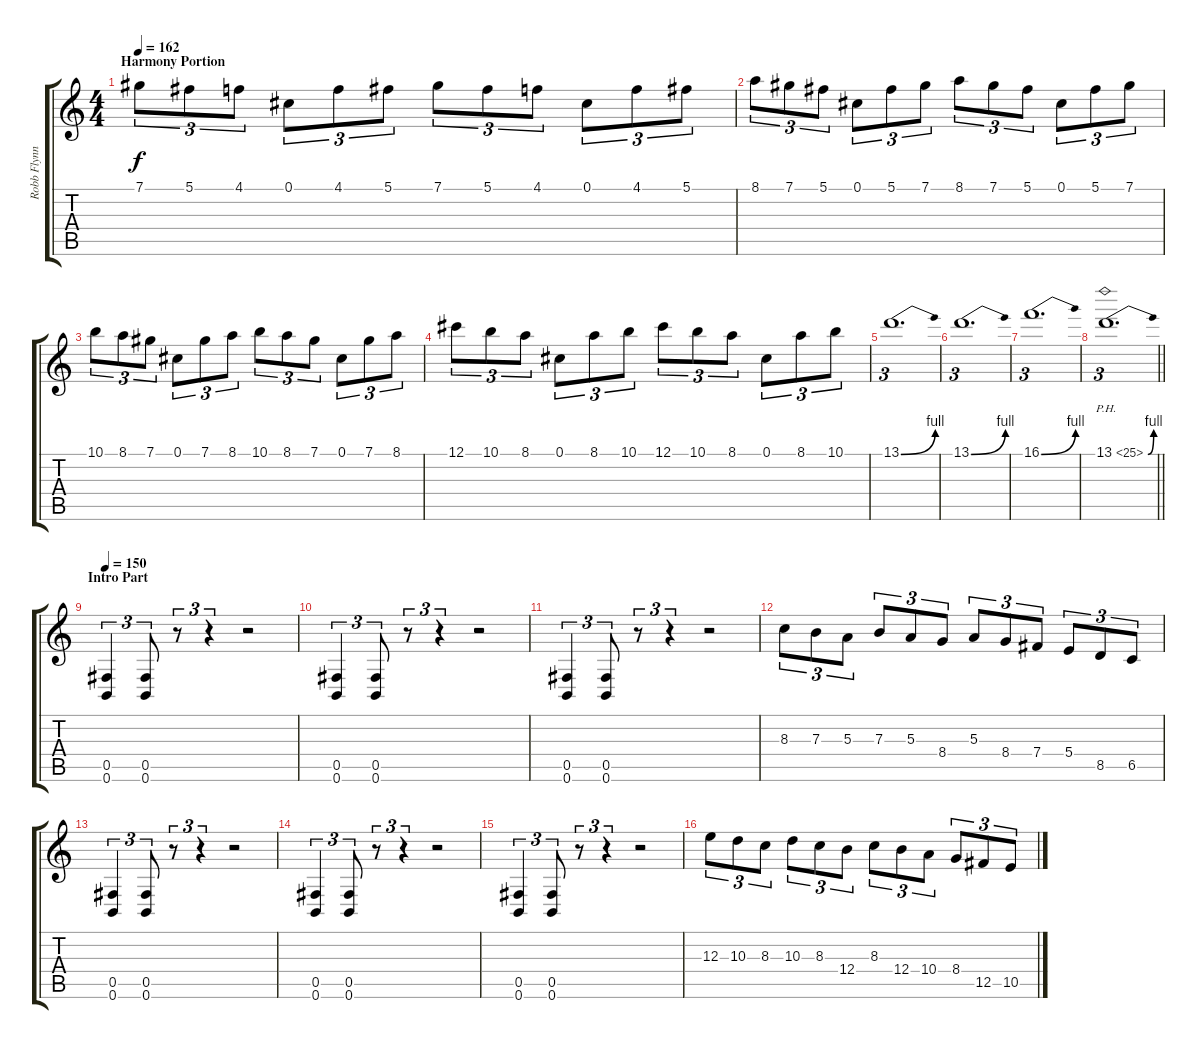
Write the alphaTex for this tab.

\track ("Robb Flynn" "Robb Flynn") {instrument distortionguitar}
\staff {score tabs}
\tuning (Db4 Ab3 E3 B2 Gb2 B1) {hide}
\ts (4 4)
\section ("" "Harmony Portion")
\tempo 162
\clef g2
\ks c
7.1.8{tu (3 2) dy f balance 14} 5.1.8{tu (3 2)} 4.1.8{tu (3 2)} 0.1.8{tu (3 2)} 4.1.8{tu (3 2)} 5.1.8{tu (3 2)} 7.1.8{tu (3 2)} 5.1.8{tu (3 2)} 4.1.8{tu (3 2)} 0.1.8{tu (3 2)} 4.1.8{tu (3 2)} 5.1.8{tu (3 2)} |
8.1.8{tu (3 2)} 7.1.8{tu (3 2)} 5.1.8{tu (3 2)} 0.1.8{tu (3 2)} 5.1.8{tu (3 2)} 7.1.8{tu (3 2)} 8.1.8{tu (3 2)} 7.1.8{tu (3 2)} 5.1.8{tu (3 2)} 0.1.8{tu (3 2)} 5.1.8{tu (3 2)} 7.1.8{tu (3 2)} |
10.1.8{tu (3 2)} 8.1.8{tu (3 2)} 7.1.8{tu (3 2)} 0.1.8{tu (3 2)} 7.1.8{tu (3 2)} 8.1.8{tu (3 2)} 10.1.8{tu (3 2)} 8.1.8{tu (3 2)} 7.1.8{tu (3 2)} 0.1.8{tu (3 2)} 7.1.8{tu (3 2)} 8.1.8{tu (3 2)} |
12.1.8{tu (3 2)} 10.1.8{tu (3 2)} 8.1.8{tu (3 2)} 0.1.8{tu (3 2)} 8.1.8{tu (3 2)} 10.1.8{tu (3 2)} 12.1.8{tu (3 2)} 10.1.8{tu (3 2)} 8.1.8{tu (3 2)} 0.1.8{tu (3 2)} 8.1.8{tu (3 2)} 10.1.8{tu (3 2)} |
13.1{be (bend 0 0 60 4)}.1{d tu (3 2)} |
13.1{be (bend 0 0 60 4)}.1{d tu (3 2)} |
16.1{be (bend 0 0 60 4)}.1{d tu (3 2)} |
\barLineRight lightlight
13.1{be (bend 0 0 60 4) ph 12}.1{d tu (3 2)} |
\section ("" "Intro Part")
\tempo 150
(0.5 0.6).4{tu (3 2)} (0.5 0.6).8{tu (3 2)} r.8{tu (3 2)} r.4{tu (3 2)} r.2 |
(0.5 0.6).4{tu (3 2)} (0.5 0.6).8{tu (3 2)} r.8{tu (3 2)} r.4{tu (3 2)} r.2 |
(0.5 0.6).4{tu (3 2)} (0.5 0.6).8{tu (3 2)} r.8{tu (3 2)} r.4{tu (3 2)} r.2 |
8.3.8{tu (3 2)} 7.3.8{tu (3 2)} 5.3.8{tu (3 2)} 7.3.8{tu (3 2)} 5.3.8{tu (3 2)} 8.4.8{tu (3 2)} 5.3.8{tu (3 2)} 8.4.8{tu (3 2)} 7.4.8{tu (3 2)} 5.4.8{tu (3 2)} 8.5.8{tu (3 2)} 6.5.8{tu (3 2)} |
(0.5 0.6).4{tu (3 2)} (0.5 0.6).8{tu (3 2)} r.8{tu (3 2)} r.4{tu (3 2)} r.2 |
(0.5 0.6).4{tu (3 2)} (0.5 0.6).8{tu (3 2)} r.8{tu (3 2)} r.4{tu (3 2)} r.2 |
(0.5 0.6).4{tu (3 2)} (0.5 0.6).8{tu (3 2)} r.8{tu (3 2)} r.4{tu (3 2)} r.2 |
12.3.8{tu (3 2)} 10.3.8{tu (3 2)} 8.3.8{tu (3 2)} 10.3.8{tu (3 2)} 8.3.8{tu (3 2)} 12.4.8{tu (3 2)} 8.3.8{tu (3 2)} 12.4.8{tu (3 2)} 10.4.8{tu (3 2)} 8.4.8{tu (3 2)} 12.5.8{tu (3 2)} 10.5.8{tu (3 2)}
